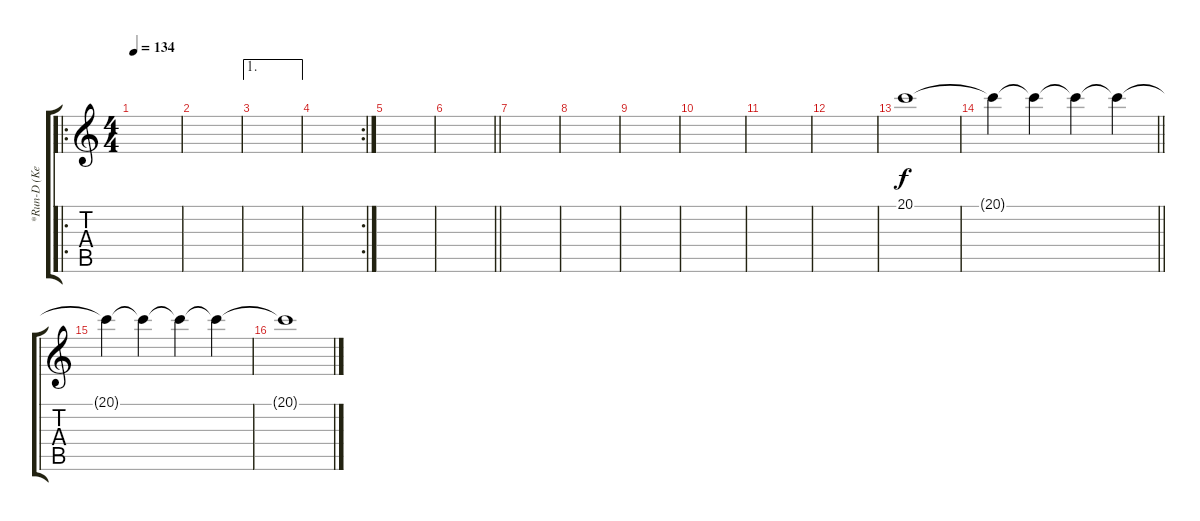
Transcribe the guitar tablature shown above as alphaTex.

\track ("*Run-D (Keyboard 2)" "*Run-D (Ke") {instrument stringensemble1}
\staff {score tabs}
\tuning (E4 B3 G3 D3 A2 E2) {hide}
\ro
\ts (4 4)
\tempo 134
\clef g2
\ks c
|
|
\ae 1
|
\rc 2
|
|
\barLineRight lightlight
|
\section ("" "")
|
|
|
|
|
|
20.1.1{dy f} |
\barLineRight lightlight
20.1{t}.4 20.1{t}.4 20.1{t}.4 20.1{t}.4 |
\section ("" "")
20.1{t}.4 20.1{t}.4 20.1{t}.4{volume 0} 20.1{t}.4 |
20.1{t}.1
